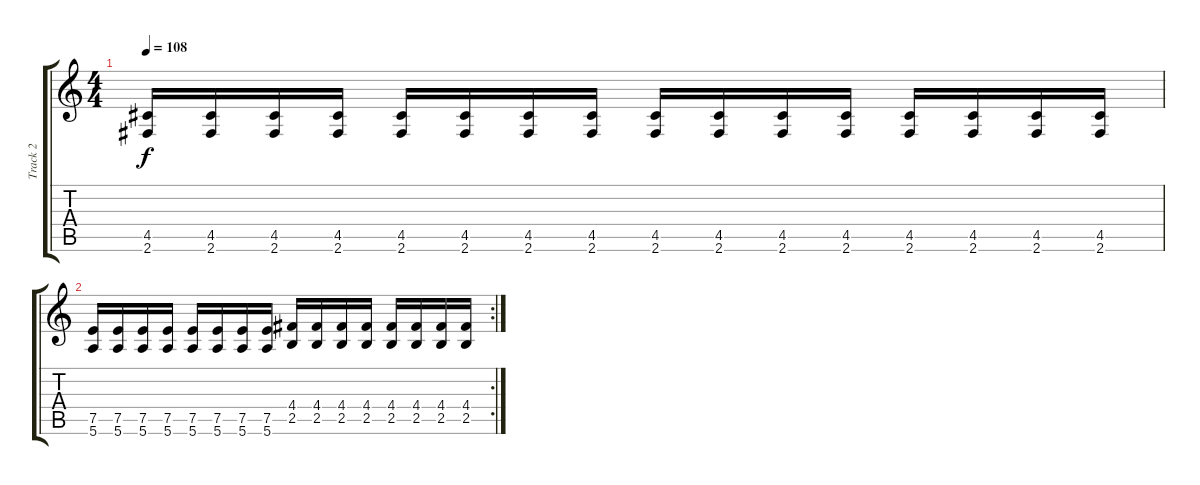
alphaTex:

\track ("Track 2" "Track 2") {instrument distortionguitar}
\staff {score tabs}
\tuning (E4 B3 G3 D3 A2 E2) {hide}
\ts (4 4)
\tempo 108
\clef g2
\ks c
(4.5 2.6).16{dy f} (4.5 2.6).16 (4.5 2.6).16 (4.5 2.6).16 (4.5 2.6).16 (4.5 2.6).16 (4.5 2.6).16 (4.5 2.6).16 (4.5 2.6).16 (4.5 2.6).16 (4.5 2.6).16 (4.5 2.6).16 (4.5 2.6).16 (4.5 2.6).16 (4.5 2.6).16 (4.5 2.6).16 |
\rc 2
(7.5 5.6).16 (7.5 5.6).16 (7.5 5.6).16 (7.5 5.6).16 (7.5 5.6).16 (7.5 5.6).16 (7.5 5.6).16 (7.5 5.6).16 (4.4 2.5).16 (4.4 2.5).16 (4.4 2.5).16 (4.4 2.5).16 (4.4 2.5).16 (4.4 2.5).16 (4.4 2.5).16 (4.4 2.5).16
